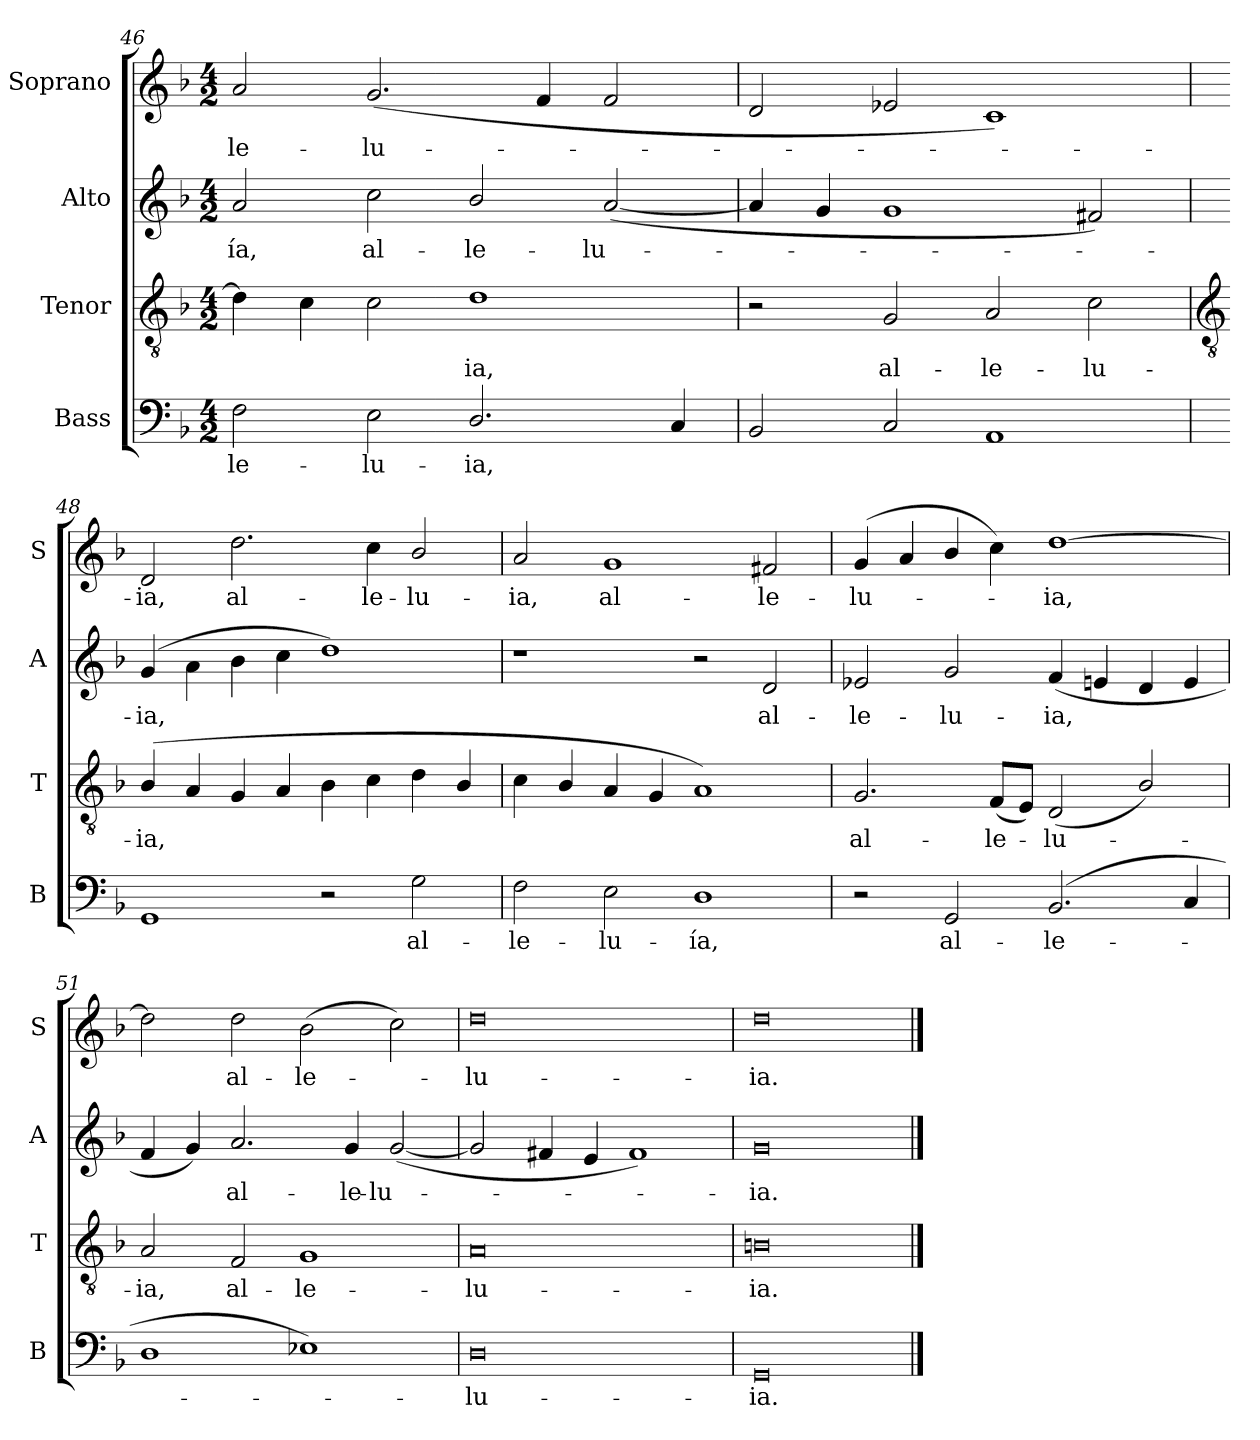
**kern	**text	**kern	**text	**kern	**text	**kern	**text
*part4	*part4	*part3	*part3	*part2	*part2	*part1	*part1
*staff4	*staff4	*staff3	*staff3	*staff2	*staff2	*staff1	*staff1
*I"Bass	*	*I"Tenor	*	*I"Alto	*	*I"Soprano	*
*I'B	*	*I'T	*	*I'A	*	*I'S	*
*clefF4	*	*clefGv2	*	*clefG2	*	*clefG2	*
*k[b-]	*	*k[b-]	*	*k[b-]	*	*k[b-]	*
*F:	*	*F:	*	*F:	*	*F:	*
*M4/2	*	*M4/2	*	*M4/2	*	*M4/2	*
=46	=46	=46	=46	=46	=46	=46	=46
!	!LO:LY:b	!	!	!	!LO:LY:b	!	!LO:LY:b
2F	-le-	4d]	.	2a	-ía,	2a	-le-
.	.	4c	.	.	.	.	.
!	!LO:LY:b	!	!	!	!LO:LY:b	!	!LO:LY:b
2E	-lu-	2c	.	2cc	al-	(<2.g	-lu-
!	!LO:LY:b	!	!LO:LY:b	!	!LO:LY:b	!	!
2.D/	-ia,	1d	ia,	2b-/	-le-	.	.
.	.	.	.	.	.	4f	.
!	!	!	!	!	!LO:LY:b	!	!
.	.	.	.	(<[2a	-lu-	2f	.
4C	.	.	.	.	.	.	.
=47	=47	=47	=47	=47	=47	=47	=47
2BB-	.	2r	.	4a]	.	2d	.
.	.	.	.	4g	.	.	.
!	!	!	!LO:LY:b	!	!	!	!
2C	.	2G	al-	1g	.	2e-X	.
!	!	!	!LO:LY:b	!	!	!	!
1AA	.	2A	-le-	.	.	1c)	.
!	!	!	!LO:LY:b	!	!	!	!
.	.	2c	-lu-	2f#X)	.	.	.
!!LO:LB:g=z
=48	=48	=48	=48	=48	=48	=48	=48
*	*	*clefGv2	*	*	*	*	*
!	!	!	!LO:LY:b	!	!LO:LY:b	!	!LO:LY:b
1GG	.	(<4B-/	-ia,	(>4g	ia,	2d	ia,
.	.	4A	.	4a\	.	.	.
!	!	!	!	!	!	!	!LO:LY:b
.	.	4G	.	4b-	.	2.dd	al-
.	.	4A	.	4cc	.	.	.
2r	.	4B-	.	1dd)	.	.	.
!	!	!	!	!	!	!	!LO:LY:b
.	.	4c	.	.	.	4cc	-le-
!	!LO:LY:b	!	!	!	!	!	!LO:LY:b
2G	al-	4d	.	.	.	2b-/	-lu-
.	.	4B-/	.	.	.	.	.
=49	=49	=49	=49	=49	=49	=49	=49
!	!LO:LY:b	!	!	!	!	!	!LO:LY:b
2F	-le-	4c	.	1r	.	2a	-ia,
.	.	4B-/	.	.	.	.	.
!	!LO:LY:b	!	!	!	!	!	!LO:LY:b
2E	-lu-	4A	.	.	.	1g	al-
.	.	4G	.	.	.	.	.
!	!LO:LY:b	!	!	!	!	!	!
1D	-ía,	1A)	.	2r	.	.	.
!	!	!	!	!	!LO:LY:b	!	!LO:LY:b
.	.	.	.	2d	al-	2f#X	-le-
=50	=50	=50	=50	=50	=50	=50	=50
!	!	!	!LO:LY:b	!	!LO:LY:b	!	!LO:LY:b
2r	.	2.G	al-	2e-X	-le-	(<4g	-lu-
.	.	.	.	.	.	4a	.
!	!LO:LY:b	!	!	!	!LO:LY:b	!	!
2GG	al-	.	.	2g	-lu-	4b-/	.
!	!	!	!LO:LY:b	!	!	!	!
.	.	(<8FL	-le-	.	.	4cc)	.
.	.	8EJ)	.	.	.	.	.
!	!LO:LY:b	!	!LO:LY:b	!	!LO:LY:b	!	!LO:LY:b
(<2.BB-	-le-	(<2D	lu-	(<4f	-ia,	[1dd	ia,
.	.	.	.	4en	.	.	.
.	.	2B-/)	.	4d	.	.	.
4C	.	.	.	4e	.	.	.
=51	=51	=51	=51	=51	=51	=51	=51
!	!	!	!LO:LY:b	!	!	!	!
1D	.	2A	ia,	4f	.	2dd]	.
.	.	.	.	4g)	.	.	.
!	!	!	!LO:LY:b	!	!LO:LY:b	!	!LO:LY:b
.	.	2F	al-	2.a	al-	2dd	al-
!	!	!	!LO:LY:b	!	!	!	!LO:LY:b
1E-X)	.	1G	-le-	.	.	(>2b-	-le-
!	!	!	!	!	!LO:LY:b	!	!
.	.	.	.	4g	-le-	.	.
!	!	!	!	!	!LO:LY:b	!	!
.	.	.	.	(<[2g	-lu-	2cc)	.
=52	=52	=52	=52	=52	=52	=52	=52
!	!LO:LY:b	!	!LO:LY:b	!	!	!	!LO:LY:b
0D	lu-	0A	-lu-	2g]	.	0dd	lu-
.	.	.	.	4f#X	.	.	.
.	.	.	.	4e	.	.	.
.	.	.	.	1f#)	.	.	.
=53	=53	=53	=53	=53	=53	=53	=53
!	!LO:LY:b	!	!LO:LY:b	!	!LO:LY:b	!	!LO:LY:b
0GG	-ia.	0Bn	-ia.	0g	ia.	0dd	-ia.
==	==	==	==	==	==	==	==
*-	*-	*-	*-	*-	*-	*-	*-
